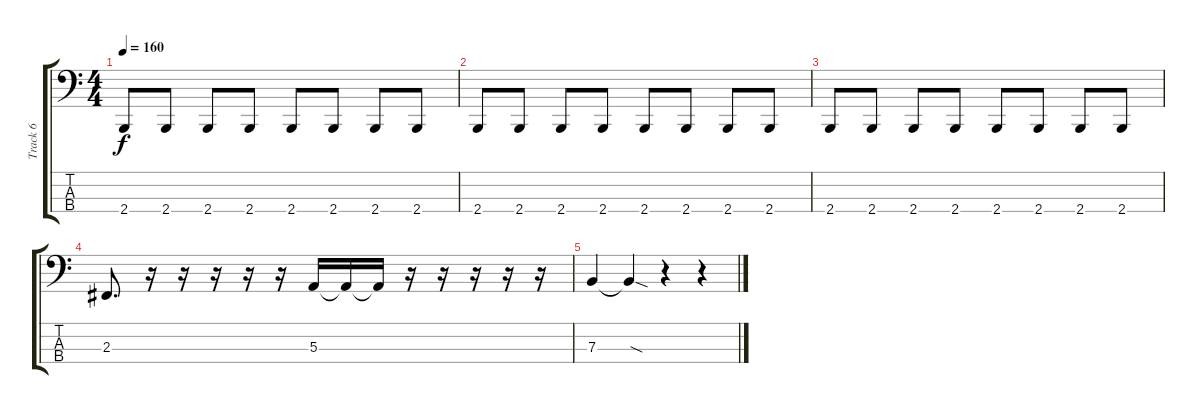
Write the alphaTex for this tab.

\track ("Track 6" "Track 6") {instrument electricbasspick}
\staff {score tabs}
\tuning (D2 A1 E1 A0) {hide}
\ts (4 4)
\tempo 160
\clef f4
\ks c
2.4.8{dy f} 2.4.8 2.4.8 2.4.8 2.4.8 2.4.8 2.4.8 2.4.8 |
2.4.8 2.4.8 2.4.8 2.4.8 2.4.8 2.4.8 2.4.8 2.4.8 |
2.4.8 2.4.8 2.4.8 2.4.8 2.4.8 2.4.8 2.4.8 2.4.8 |
2.3.8{d} r.16 r.16 r.16 r.16 r.16 5.3.16 5.3{t}.16 5.3{t}.16 r.16 r.16 r.16 r.16 r.16 |
7.3.4 7.3{sod t}.4 r.4 r.4
